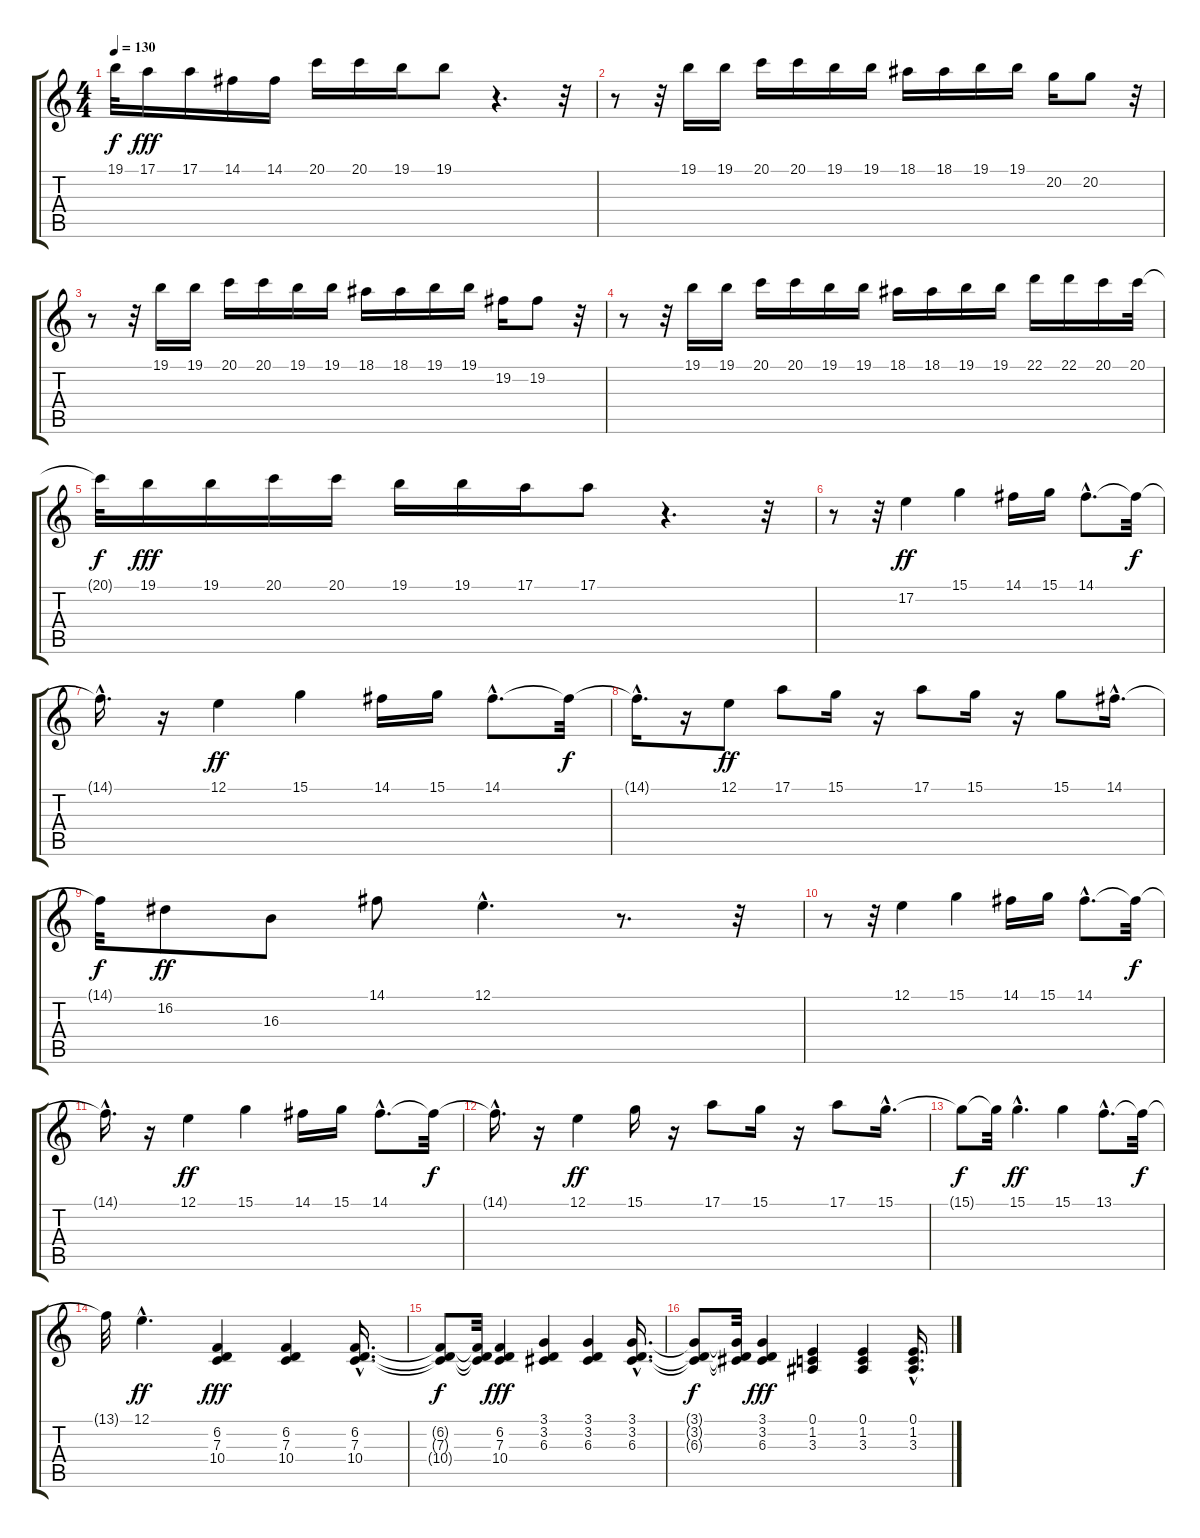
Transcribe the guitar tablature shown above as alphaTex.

\track "" {instrument acousticgrandpiano}
\staff {score tabs}
\tuning (E4 B3 G3 D3 A2 E2) {hide}
\ts (4 4)
\tempo 130
\clef g2
\ks c
19.1{t}.32{dy f} 17.1.16{dy fff volume 12} 17.1.16{volume 11} 14.1.16{volume 12} 14.1.16{volume 11} 20.1.16{volume 12} 20.1.16{volume 11} 19.1.16{volume 12} 19.1.8{volume 11} r.4{d} r.32 |
r.8 r.32 19.1.16{volume 12} 19.1.16{volume 11} 20.1.16{volume 12} 20.1.16{volume 11} 19.1.16{volume 12} 19.1.16{volume 11} 18.1.16{volume 12} 18.1.16{volume 11} 19.1.16{volume 12} 19.1.16{volume 11} 20.2.16{volume 12} 20.2.8{volume 11} r.32 |
r.8 r.32 19.1.16{volume 12} 19.1.16{volume 11} 20.1.16{volume 12} 20.1.16{volume 11} 19.1.16{volume 12} 19.1.16{volume 11} 18.1.16{volume 12} 18.1.16{volume 11} 19.1.16{volume 12} 19.1.16{volume 11} 19.2.16{volume 12} 19.2.8{volume 11} r.32 |
r.8 r.32 19.1.16{volume 12} 19.1.16{volume 11} 20.1.16{volume 12} 20.1.16{volume 11} 19.1.16{volume 12} 19.1.16{volume 11} 18.1.16{volume 12} 18.1.16{volume 11} 19.1.16{volume 12} 19.1.16{volume 11} 22.1.16{volume 12} 22.1.16{volume 11} 20.1.16{volume 12} 20.1.32{volume 11} |
20.1{t}.32{dy f} 19.1.16{dy fff volume 12} 19.1.16{volume 11} 20.1.16{volume 12} 20.1.16{volume 11} 19.1.16{volume 12} 19.1.16{volume 11} 17.1.16{volume 12} 17.1.8{volume 11} r.4{d} r.32 |
r.8 r.32 17.2.4{dy ff volume 16 balance 3 instrument trumpet} 15.1.4 14.1.16 15.1.16 14.1{hac}.8{d} 14.1{t}.32{dy f} |
14.1{hac t}.16{d} r.16 12.1.4{dy ff} 15.1.4 14.1.16 15.1.16 14.1{hac}.8{d} 14.1{t}.32{dy f} |
14.1{hac t}.16{d} r.16 12.1.8{dy ff} 17.1.8 15.1.16 r.16 17.1.8 15.1.16 r.16 15.1.8 14.1{hac}.16{d} |
14.1{t}.32{dy f} 16.2.8{dy ff} 16.3.8 14.1.8 12.1{hac}.4{d} r.8{d} r.32 |
r.8 r.32 12.1.4 15.1.4 14.1.16 15.1.16 14.1{hac}.8{d} 14.1{t}.32{dy f} |
14.1{hac t}.16{d} r.16 12.1.4{dy ff} 15.1.4 14.1.16 15.1.16 14.1{hac}.8{d} 14.1{t}.32{dy f} |
14.1{hac t}.16{d} r.16 12.1.4{dy ff} 15.1.16 r.16 17.1.8 15.1.16 r.16 17.1.8 15.1{hac}.16{d} |
15.1{t}.8{dy f} 15.1{t}.32 15.1{hac}.4{d dy ff} 15.1.4 13.1{hac}.8{d} 13.1{t}.32{dy f} |
13.1{t}.32 12.1{hac}.4{d dy ff} (6.2 7.3 10.4).4{dy fff balance 6 instrument acousticguitarsteel} (6.2 7.3 10.4).4{volume 16} (6.2{hac} 7.3{hac} 10.4{hac}).16{d volume 16} |
(6.2{t} 7.3{t} 10.4{t}).8{dy f} (6.2{t} 7.3{t} 10.4{t}).32 (6.2 7.3 10.4).4{dy fff volume 16} (3.1 3.2 6.3).4{volume 16} (3.1 3.2 6.3).4{volume 16} (3.1{hac} 3.2{hac} 6.3{hac}).16{d volume 16} |
(3.1{t} 3.2{t} 6.3{t}).8{dy f} (3.1{t} 3.2{t} 6.3{t}).32 (3.1 3.2 6.3).4{dy fff volume 16} (0.1 1.2 3.3).4{volume 16} (0.1 1.2 3.3).4{volume 16} (0.1{hac} 1.2{hac} 3.3{hac}).16{d volume 16}
